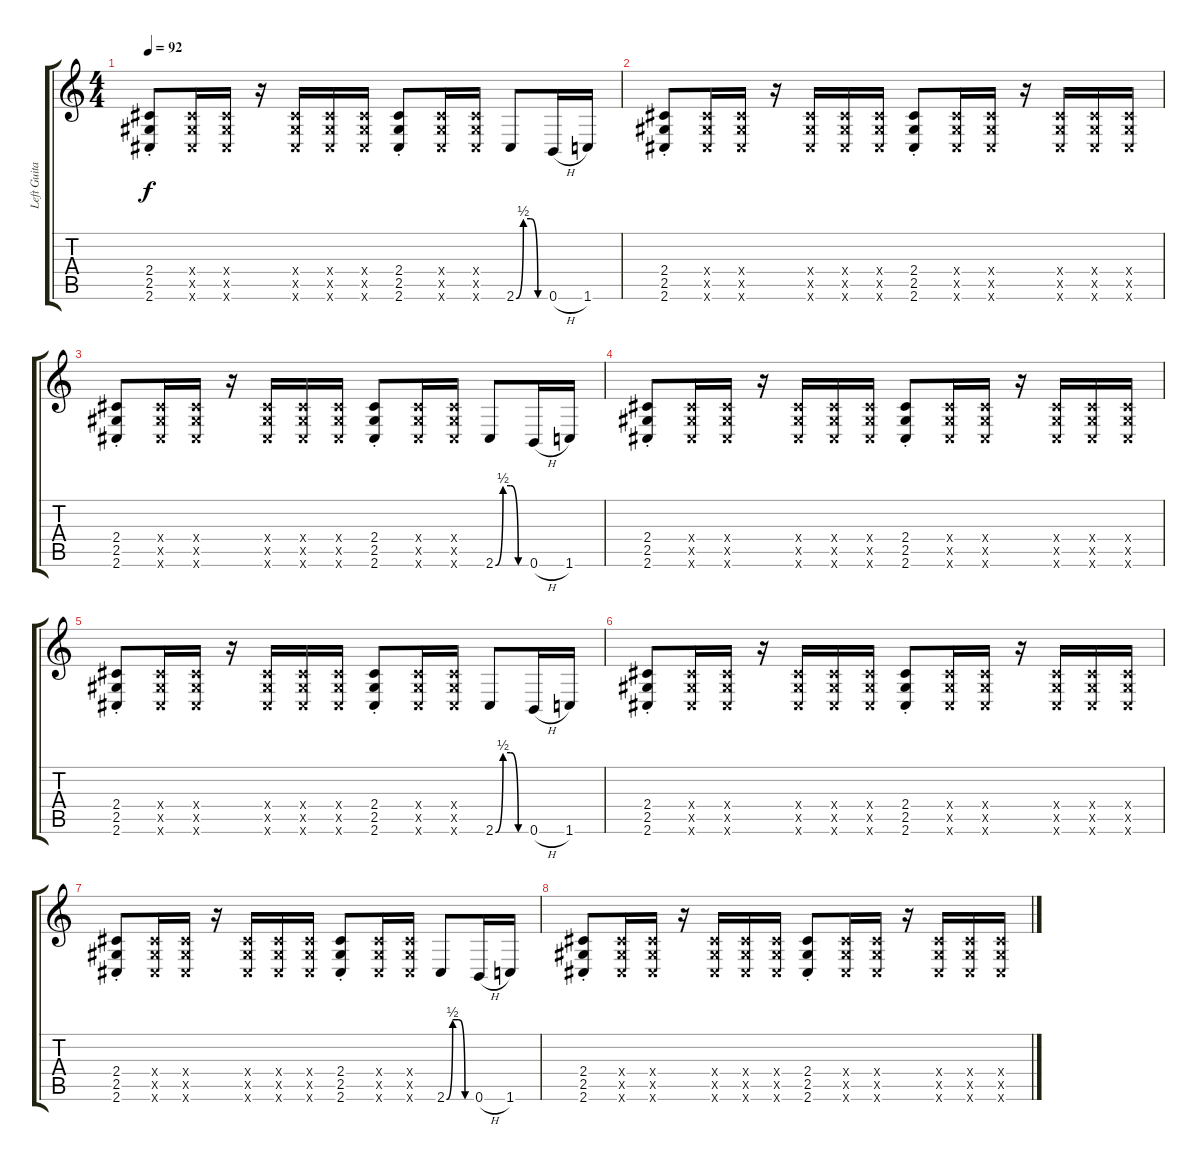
\track ("Left Guitar" "Left Guita") {instrument overdrivenguitar}
\staff {score tabs}
\tuning (Db4 Ab3 E3 B2 Gb2 B1) {hide}
\ts (4 4)
\tempo 92
\clef g2
\ks c
(2.4{st} 2.5{st} 2.6{st}).8{dy f} (2.4{x} 2.5{x} 2.6{x}).16 (2.4{x} 2.5{x} 2.6{x}).16 r.16 (2.4{x} 2.5{x} 2.6{x}).16 (2.4{x} 2.5{x} 2.6{x}).16 (2.4{x} 2.5{x} 2.6{x}).16 (2.4{st} 2.5{st} 2.6{st}).8 (2.4{x} 2.5{x} 2.6{x}).16 (2.4{x} 2.5{x} 2.6{x}).16 2.6{be (custom 0 0 15 2 30 2 45 0 60 0)}.8 0.6{h}.16 1.6.16 |
(2.4{st} 2.5{st} 2.6{st}).8 (2.4{x} 2.5{x} 2.6{x}).16 (2.4{x} 2.5{x} 2.6{x}).16 r.16 (2.4{x} 2.5{x} 2.6{x}).16 (2.4{x} 2.5{x} 2.6{x}).16 (2.4{x} 2.5{x} 2.6{x}).16 (2.4{st} 2.5{st} 2.6{st}).8 (2.4{x} 2.5{x} 2.6{x}).16 (2.4{x} 2.5{x} 2.6{x}).16 r.16 (2.4{x} 2.5{x} 2.6{x}).16 (2.4{x} 2.5{x} 2.6{x}).16 (2.4{x} 2.5{x} 2.6{x}).16 |
(2.4{st} 2.5{st} 2.6{st}).8 (2.4{x} 2.5{x} 2.6{x}).16 (2.4{x} 2.5{x} 2.6{x}).16 r.16 (2.4{x} 2.5{x} 2.6{x}).16 (2.4{x} 2.5{x} 2.6{x}).16 (2.4{x} 2.5{x} 2.6{x}).16 (2.4{st} 2.5{st} 2.6{st}).8 (2.4{x} 2.5{x} 2.6{x}).16 (2.4{x} 2.5{x} 2.6{x}).16 2.6{be (custom 0 0 15 2 30 2 45 0 60 0)}.8 0.6{h}.16 1.6.16 |
(2.4{st} 2.5{st} 2.6{st}).8 (2.4{x} 2.5{x} 2.6{x}).16 (2.4{x} 2.5{x} 2.6{x}).16 r.16 (2.4{x} 2.5{x} 2.6{x}).16 (2.4{x} 2.5{x} 2.6{x}).16 (2.4{x} 2.5{x} 2.6{x}).16 (2.4{st} 2.5{st} 2.6{st}).8 (2.4{x} 2.5{x} 2.6{x}).16 (2.4{x} 2.5{x} 2.6{x}).16 r.16 (2.4{x} 2.5{x} 2.6{x}).16 (2.4{x} 2.5{x} 2.6{x}).16 (2.4{x} 2.5{x} 2.6{x}).16 |
(2.4{st} 2.5{st} 2.6{st}).8 (2.4{x} 2.5{x} 2.6{x}).16 (2.4{x} 2.5{x} 2.6{x}).16 r.16 (2.4{x} 2.5{x} 2.6{x}).16 (2.4{x} 2.5{x} 2.6{x}).16 (2.4{x} 2.5{x} 2.6{x}).16 (2.4{st} 2.5{st} 2.6{st}).8 (2.4{x} 2.5{x} 2.6{x}).16 (2.4{x} 2.5{x} 2.6{x}).16 2.6{be (custom 0 0 15 2 30 2 45 0 60 0)}.8 0.6{h}.16 1.6.16 |
(2.4{st} 2.5{st} 2.6{st}).8 (2.4{x} 2.5{x} 2.6{x}).16 (2.4{x} 2.5{x} 2.6{x}).16 r.16 (2.4{x} 2.5{x} 2.6{x}).16 (2.4{x} 2.5{x} 2.6{x}).16 (2.4{x} 2.5{x} 2.6{x}).16 (2.4{st} 2.5{st} 2.6{st}).8 (2.4{x} 2.5{x} 2.6{x}).16 (2.4{x} 2.5{x} 2.6{x}).16 r.16 (2.4{x} 2.5{x} 2.6{x}).16 (2.4{x} 2.5{x} 2.6{x}).16 (2.4{x} 2.5{x} 2.6{x}).16 |
(2.4{st} 2.5{st} 2.6{st}).8 (2.4{x} 2.5{x} 2.6{x}).16 (2.4{x} 2.5{x} 2.6{x}).16 r.16 (2.4{x} 2.5{x} 2.6{x}).16 (2.4{x} 2.5{x} 2.6{x}).16 (2.4{x} 2.5{x} 2.6{x}).16 (2.4{st} 2.5{st} 2.6{st}).8 (2.4{x} 2.5{x} 2.6{x}).16 (2.4{x} 2.5{x} 2.6{x}).16 2.6{be (custom 0 0 15 2 30 2 45 0 60 0)}.8 0.6{h}.16 1.6.16 |
(2.4{st} 2.5{st} 2.6{st}).8 (2.4{x} 2.5{x} 2.6{x}).16 (2.4{x} 2.5{x} 2.6{x}).16 r.16 (2.4{x} 2.5{x} 2.6{x}).16 (2.4{x} 2.5{x} 2.6{x}).16 (2.4{x} 2.5{x} 2.6{x}).16 (2.4{st} 2.5{st} 2.6{st}).8 (2.4{x} 2.5{x} 2.6{x}).16 (2.4{x} 2.5{x} 2.6{x}).16 r.16 (2.4{x} 2.5{x} 2.6{x}).16 (2.4{x} 2.5{x} 2.6{x}).16 (2.4{x} 2.5{x} 2.6{x}).16
